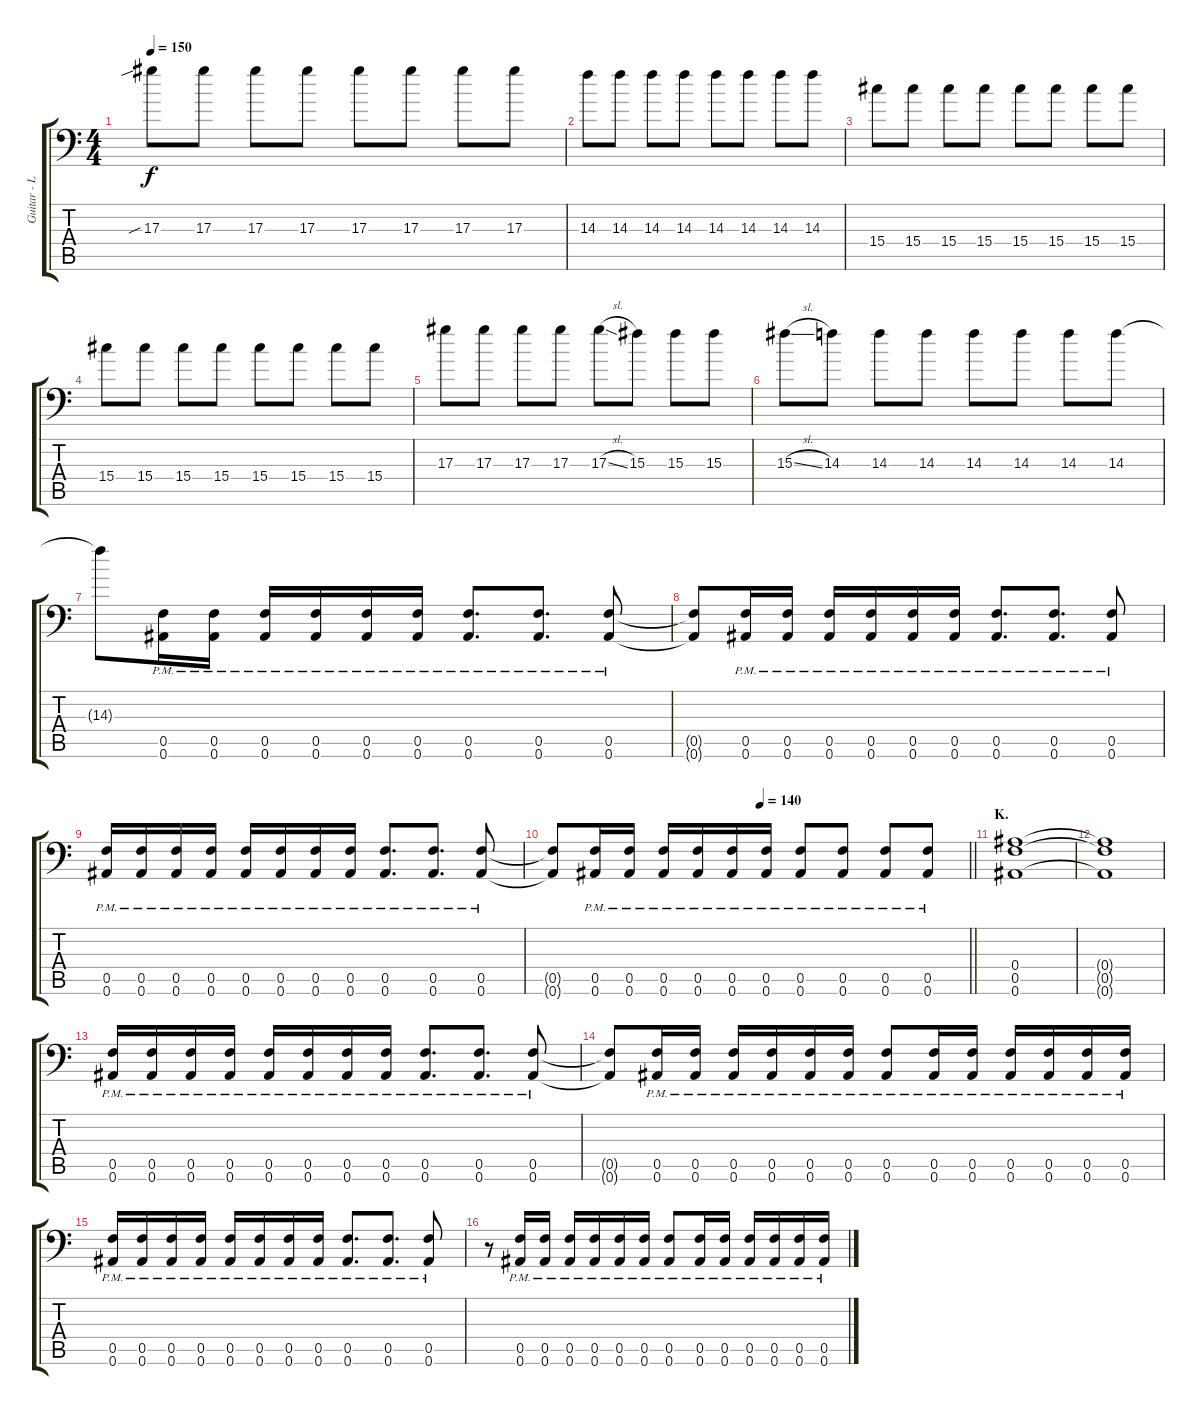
\track ("Guitar - Left" "Guitar - L") {instrument distortionguitar}
\staff {score tabs}
\tuning (C4 G3 Eb3 Bb2 F2 Bb1) {hide}
\ts (4 4)
\tempo 150
\clef f4
\ks c
17.3{sib}.8{dy f} 17.3.8 17.3.8 17.3.8 17.3.8 17.3.8 17.3.8 17.3.8 |
14.3.8 14.3.8 14.3.8 14.3.8 14.3.8 14.3.8 14.3.8 14.3.8 |
15.4.8 15.4.8 15.4.8 15.4.8 15.4.8 15.4.8 15.4.8 15.4.8 |
15.4.8 15.4.8 15.4.8 15.4.8 15.4.8 15.4.8 15.4.8 15.4.8 |
17.3.8 17.3.8 17.3.8 17.3.8 17.3{sl}.8 15.3.8 15.3.8 15.3.8 |
15.3{sl}.8 14.3.8 14.3.8 14.3.8 14.3.8 14.3.8 14.3.8 14.3.8 |
14.3{t}.8 (0.5{pm} 0.6{pm}).16 (0.5{pm} 0.6{pm}).16 (0.5{pm} 0.6{pm}).16 (0.5{pm} 0.6{pm}).16 (0.5{pm} 0.6{pm}).16 (0.5{pm} 0.6{pm}).16 (0.5{pm} 0.6{pm}).8{d} (0.5{pm} 0.6{pm}).8{d} (0.5{pm} 0.6{pm}).8 |
(0.5{t} 0.6{t}).8 (0.5{pm} 0.6{pm}).16 (0.5{pm} 0.6{pm}).16 (0.5{pm} 0.6{pm}).16 (0.5{pm} 0.6{pm}).16 (0.5{pm} 0.6{pm}).16 (0.5{pm} 0.6{pm}).16 (0.5{pm} 0.6{pm}).8{d} (0.5{pm} 0.6{pm}).8{d} (0.5{pm} 0.6{pm}).8 |
(0.5{pm} 0.6{pm}).16 (0.5{pm} 0.6{pm}).16 (0.5{pm} 0.6{pm}).16 (0.5{pm} 0.6{pm}).16 (0.5{pm} 0.6{pm}).16 (0.5{pm} 0.6{pm}).16 (0.5{pm} 0.6{pm}).16 (0.5{pm} 0.6{pm}).16 (0.5{pm} 0.6{pm}).8{d} (0.5{pm} 0.6{pm}).8{d} (0.5{pm} 0.6{pm}).8 |
\tempo (140 0.5)
\barLineRight lightlight
(0.5{t} 0.6{t}).8 (0.5{pm} 0.6{pm}).16 (0.5{pm} 0.6{pm}).16 (0.5{pm} 0.6{pm}).16 (0.5{pm} 0.6{pm}).16 (0.5{pm} 0.6{pm}).16 (0.5{pm} 0.6{pm}).16 (0.5{pm} 0.6{pm}).8 (0.5{pm} 0.6{pm}).8 (0.5{pm} 0.6{pm}).8 (0.5{pm} 0.6{pm}).8 |
\section ("" "K.")
(0.4 0.5 0.6).1 |
(0.4{t} 0.5{t} 0.6{t}).1 |
(0.5{pm} 0.6{pm}).16 (0.5{pm} 0.6{pm}).16 (0.5{pm} 0.6{pm}).16 (0.5{pm} 0.6{pm}).16 (0.5{pm} 0.6{pm}).16 (0.5{pm} 0.6{pm}).16 (0.5{pm} 0.6{pm}).16 (0.5{pm} 0.6{pm}).16 (0.5{pm} 0.6{pm}).8{d} (0.5{pm} 0.6{pm}).8{d} (0.5{pm} 0.6{pm}).8 |
(0.5{t} 0.6{t}).8 (0.5{pm} 0.6{pm}).16 (0.5{pm} 0.6{pm}).16 (0.5{pm} 0.6{pm}).16 (0.5{pm} 0.6{pm}).16 (0.5{pm} 0.6{pm}).16 (0.5{pm} 0.6{pm}).16 (0.5{pm} 0.6{pm}).8 (0.5{pm} 0.6{pm}).16 (0.5{pm} 0.6{pm}).16 (0.5{pm} 0.6{pm}).16 (0.5{pm} 0.6{pm}).16 (0.5{pm} 0.6{pm}).16 (0.5{pm} 0.6{pm}).16 |
(0.5{pm} 0.6{pm}).16 (0.5{pm} 0.6{pm}).16 (0.5{pm} 0.6{pm}).16 (0.5{pm} 0.6{pm}).16 (0.5{pm} 0.6{pm}).16 (0.5{pm} 0.6{pm}).16 (0.5{pm} 0.6{pm}).16 (0.5{pm} 0.6{pm}).16 (0.5{pm} 0.6{pm}).8{d} (0.5{pm} 0.6{pm}).8{d} (0.5{pm} 0.6{pm}).8 |
r.8 (0.5{pm} 0.6{pm}).16 (0.5{pm} 0.6{pm}).16 (0.5{pm} 0.6{pm}).16 (0.5{pm} 0.6{pm}).16 (0.5{pm} 0.6{pm}).16 (0.5{pm} 0.6{pm}).16 (0.5{pm} 0.6{pm}).8 (0.5{pm} 0.6{pm}).16 (0.5{pm} 0.6{pm}).16 (0.5{pm} 0.6{pm}).16 (0.5{pm} 0.6{pm}).16 (0.5{pm} 0.6{pm}).16 (0.5{pm} 0.6{pm}).16
